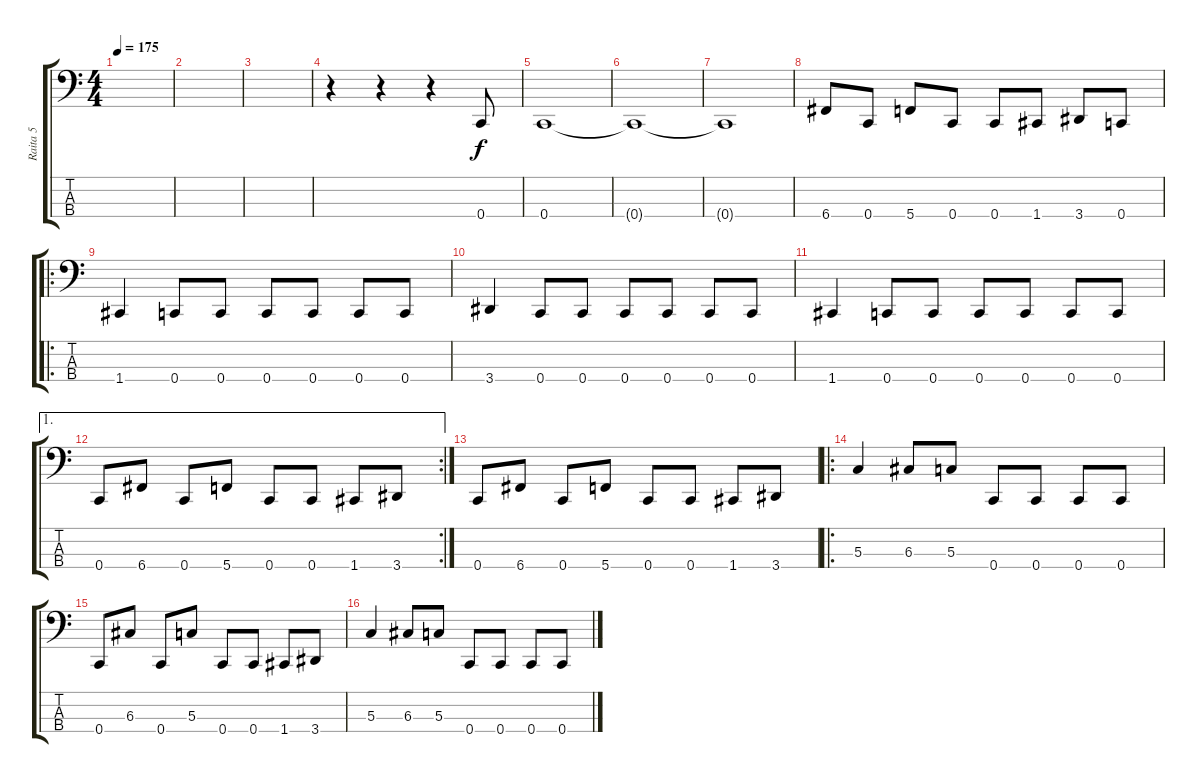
\track ("Raita 5" "Raita 5") {instrument electricbasspick}
\staff {score tabs}
\tuning (G2 C2 G1 C1) {hide}
\ts (4 4)
\tempo 175
\clef f4
\ks c
|
|
|
r.4 r.4 r.4 0.4.8 |
0.4.1 |
0.4{t}.1 |
0.4{t}.1 |
6.4.8 0.4.8 5.4.8 0.4.8 0.4.8 1.4.8 3.4.8 0.4.8 |
\ro
1.4.4 0.4.8 0.4.8 0.4.8 0.4.8 0.4.8 0.4.8 |
3.4.4 0.4.8 0.4.8 0.4.8 0.4.8 0.4.8 0.4.8 |
1.4.4 0.4.8 0.4.8 0.4.8 0.4.8 0.4.8 0.4.8 |
\ae 1
\rc 2
0.4.8 6.4.8 0.4.8 5.4.8 0.4.8 0.4.8 1.4.8 3.4.8 |
0.4.8 6.4.8 0.4.8 5.4.8 0.4.8 0.4.8 1.4.8 3.4.8 |
\ro
5.3.4 6.3.8 5.3.8 0.4.8 0.4.8 0.4.8 0.4.8 |
0.4.8 6.3.8 0.4.8 5.3.8 0.4.8 0.4.8 1.4.8 3.4.8 |
5.3.4 6.3.8 5.3.8 0.4.8 0.4.8 0.4.8 0.4.8
